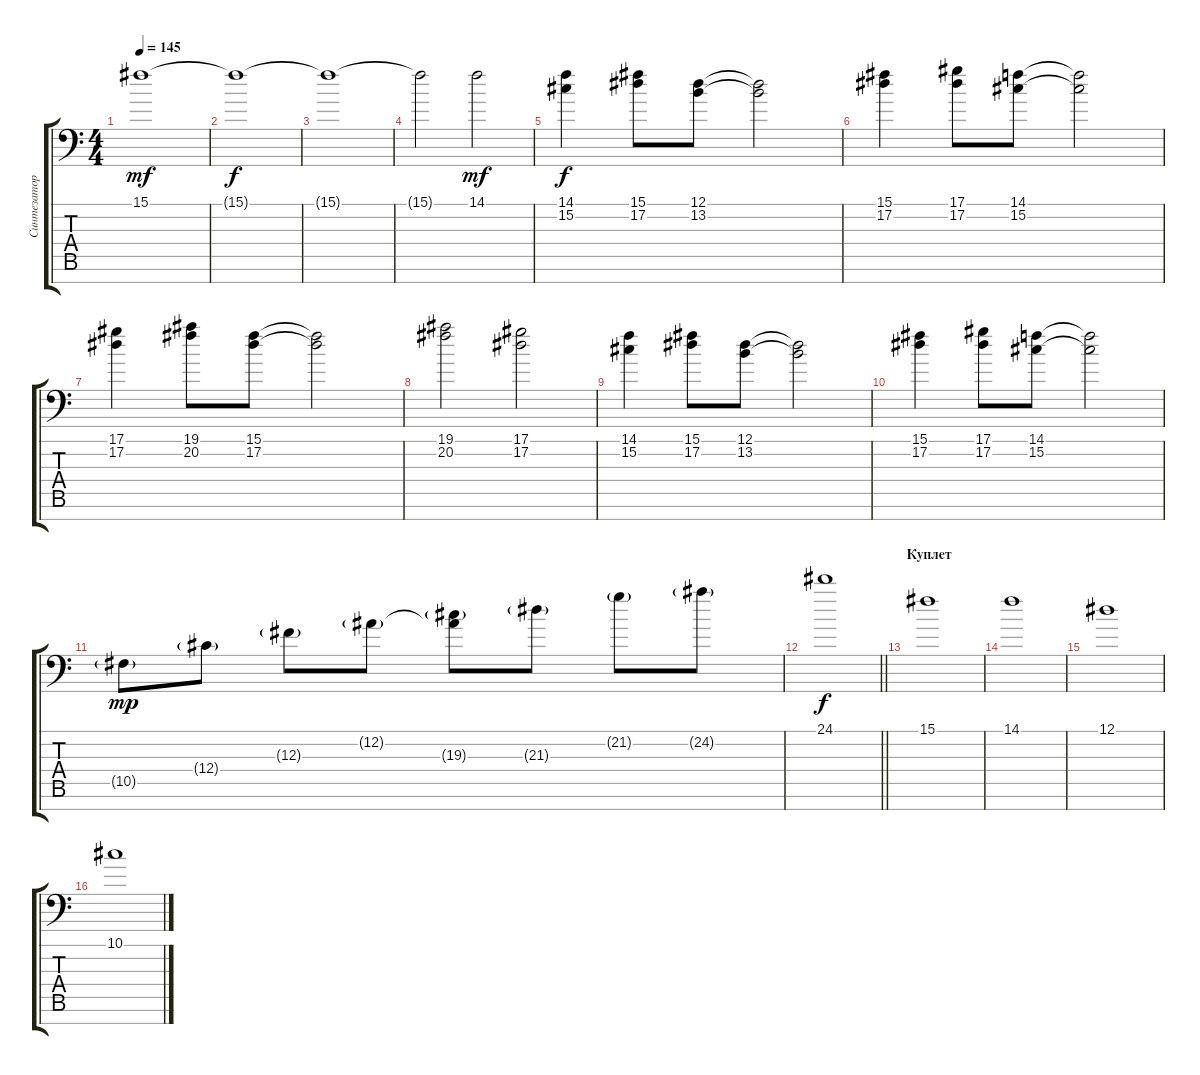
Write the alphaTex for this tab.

\track ("Синтезатор" "Синтезатор") {instrument electricgrandpiano}
\staff {score tabs}
\tuning (Eb4 Bb3 Gb3 Db3 Ab2 Eb2 Gb1) {hide}
\ts (4 4)
\tempo 145
\clef f4
\ks c
15.1.1{dy mf} |
15.1{t}.1{dy f} |
15.1{t}.1 |
15.1{t}.2 14.1.2{dy mf} |
(14.1 15.2).4{dy f instrument electricgrandpiano} (15.1 17.2).8 (12.1 13.2).8 (12.1{t} 13.2{t}).2 |
(15.1 17.2).4 (17.1 17.2).8 (14.1 15.2).8 (14.1{t} 15.2{t}).2 |
(17.1 17.2).4 (19.1 20.2).8 (15.1 17.2).8 (15.1{t} 17.2{t}).2 |
(19.1 20.2).2 (17.1 17.2).2 |
(14.1 15.2).4 (15.1 17.2).8 (12.1 13.2).8 (12.1{t} 13.2{t}).2 |
(15.1 17.2).4 (17.1 17.2).8 (14.1 15.2).8 (14.1{t} 15.2{t}).2 |
10.5{g}.8{dy mp} 12.4{g}.8 12.3{g}.8 12.2{g}.8 (12.2{t} 19.3{g}).8 21.3{g}.8 21.2{g}.8 24.2{g}.8 |
\barLineRight lightlight
24.1.1{dy f} |
\section ("" "Куплет")
15.1.1{instrument synthstrings1} |
14.1.1 |
12.1.1 |
10.1.1
